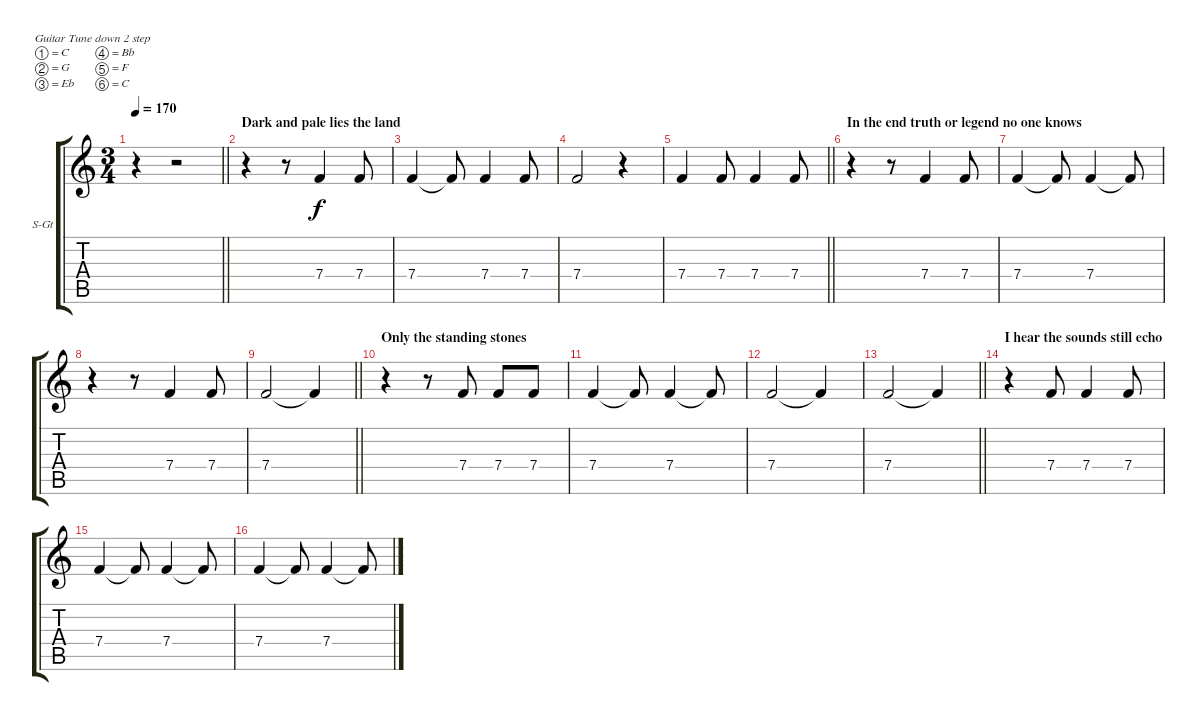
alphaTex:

\bracketExtendMode groupsimilarinstruments
\firstSystemTrackNameOrientation horizontal
\otherSystemsTrackNameOrientation horizontal
\track ("Voice1 (Arkadius)" "S-Gt") {instrument voiceoohs}
\staff {score tabs}
\tuning (C4 G3 Eb3 Bb2 F2 C2)
\displaytranspose 12
\ts (3 4)
\tempo 170
\clef g2
\barLineRight lightlight
\ks c
r.4{dy f} r.2 |
\section ("" "Dark and pale lies the land")
r.4 r.8 7.4.4 7.4.8 |
7.4.4 7.4{t}.8 7.4.4 7.4.8 |
7.4.2 r.4 |
\barLineRight lightlight
7.4.4 7.4.8 7.4.4 7.4.8 |
\section ("" "In the end truth or legend no one knows")
r.4 r.8 7.4.4 7.4.8 |
7.4.4 7.4{t}.8 7.4.4 7.4{t}.8 |
r.4 r.8 7.4.4 7.4.8 |
\barLineRight lightlight
7.4.2 7.4{t}.4 |
\section ("" "Only the standing stones")
r.4 r.8 7.4.8 7.4.8 7.4.8 |
7.4.4 7.4{t}.8 7.4.4 7.4{t}.8 |
7.4.2 7.4{t}.4 |
\barLineRight lightlight
7.4.2 7.4{t}.4 |
\section ("" "I hear the sounds still echo")
r.4 7.4.8 7.4.4 7.4.8 |
7.4.4 7.4{t}.8 7.4.4 7.4{t}.8 |
7.4.4 7.4{t}.8 7.4.4 7.4{t}.8
